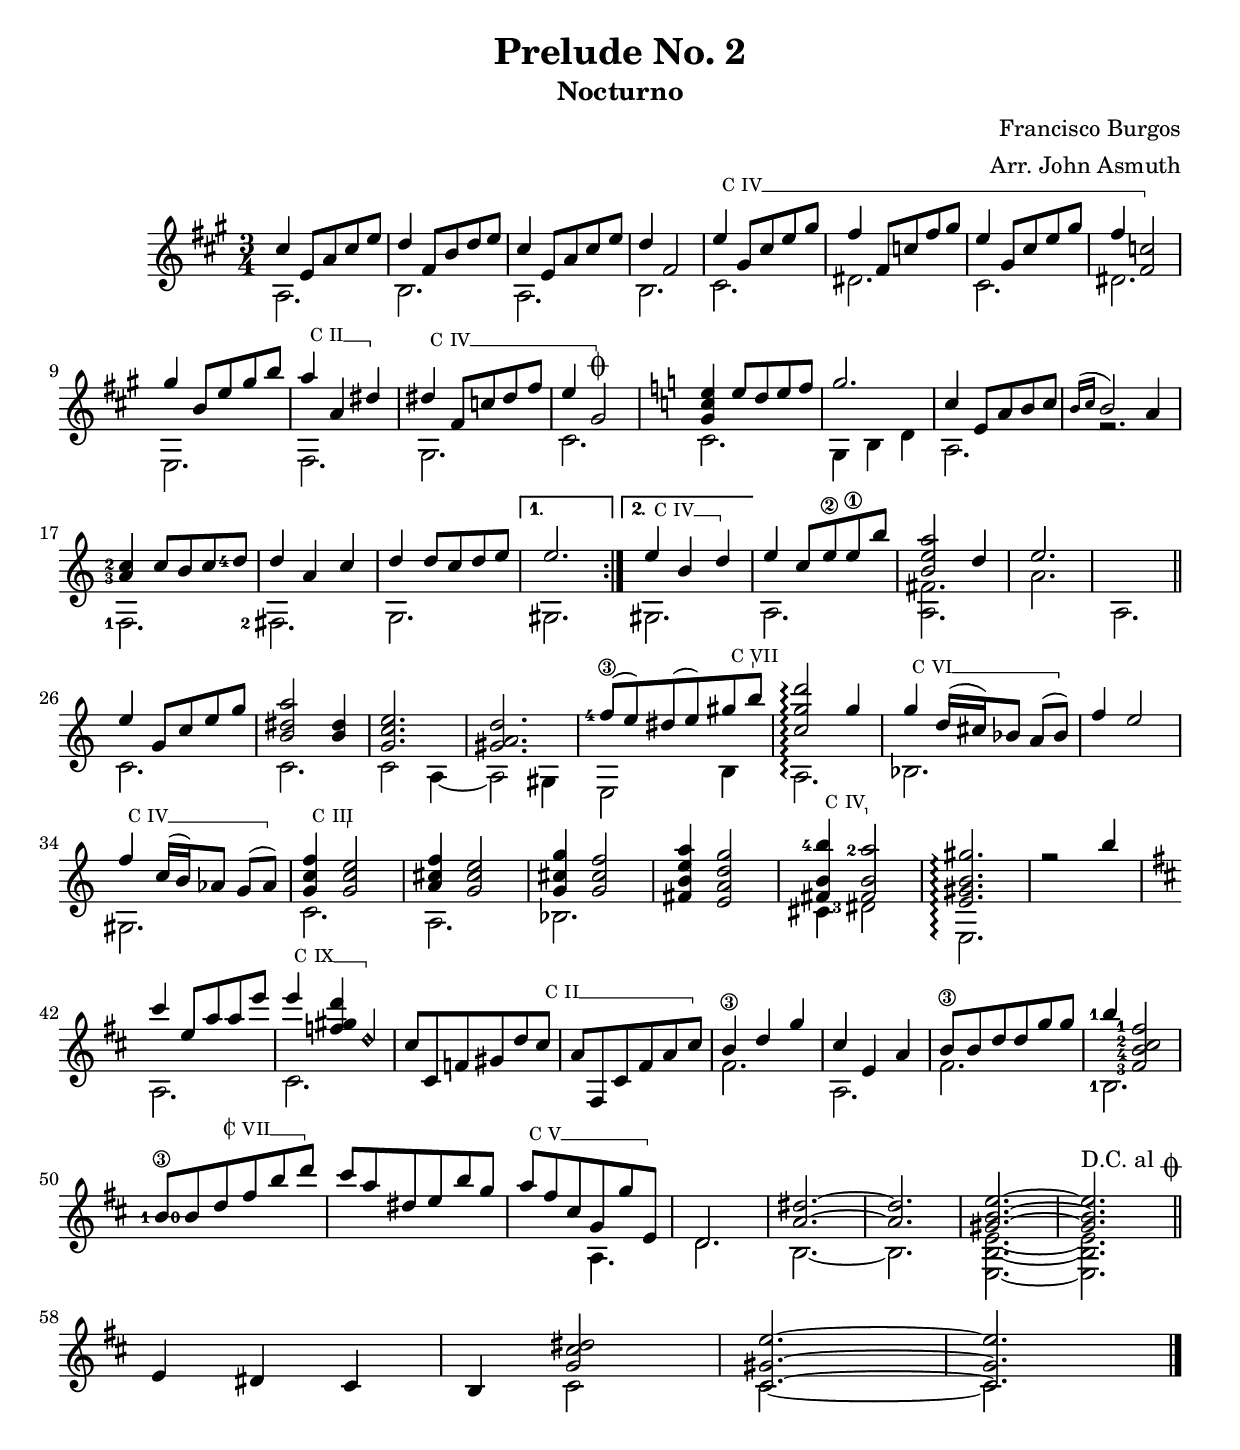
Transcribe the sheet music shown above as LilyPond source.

\version "2.20.0"
\header {
  title = "Prelude No. 2"
  subtitle = "Nocturno"
  composer = "Francisco Burgos"
  arranger = "Arr. John Asmuth"
}

\include "bbarred.ly"
#(define RH rightHandFinger)

\new Staff \with {
  \consists "Span_arpeggio_engraver"
}
<<
  {
    \set Staff.connectArpeggios = ##t
    \time 3/4
    \key a \major
    <<
      \new Voice { \voiceOne
        \set fingeringOrientations = #'(left)
                   
        % A
        \repeat volta 2 {
        cis''4 e'8 a' cis'' e'' | d''4 fis'8 b' d'' e'' | cis''4 e'8 a' cis'' e'' | d''4 fis'2 |
        \fbarre #"IV" { e''4 gis'8 cis'' e'' gis'' | fis''4 fis'8 c'' fis'' gis'' |e''4 gis'8 cis'' e'' gis'' | fis''4 <fis' c''>2 } |
        \break
        
        gis''4 b'8 e'' gis'' b'' | \fbarre #"II" { a''4 a' dis'' } | \fbarre #"IV" { dis''4 fis'8 c'' dis'' fis'' | e''4 gis'2-\coda } |
        
        \key c \major     
        <g' c'' e''>4 e''8 d'' e'' f'' | g''2. | c''4 e'8 a' b' c'' \grace{ b'16( c'' } b'2) a'4 |        
        \break
        
        <a'-3 c''-2>4 c''8 b' c'' <d''-4> | d''4 a' c'' | d''4 d''8 c'' d'' e'' | } \alternative {
          { e''2. |}
          { \fbarre #"IV" { e''4 b' d'' } |}
        } 
        
        e''4 c''8 e''\2 e''\1 b'' | <b' e'' a''>2 d''4 | e''2. | s2. |
        
        \bar "||"
        
        \break
        
        \key c \major
        
        % B
        e''4 g'8 c'' e'' g'' | <b' dis'' a''>2 <b' dis''>4 | <g' c'' e''>2. | <gis' a' d''>2. |
        <f''-4\3>8( e'') dis''( e'') \fbarre #"VII" { gis'' b'' } | <c'' g'' d'''>2\arpeggio g''4 | \fbarre #"VI" { g''4 d''16( cis'') bes'8 a'( bes') } | f''4 e''2 |
        
        \break
        
        \fbarre #"IV" { f''4 c''16( b') aes'8 g'( aes') } | \fbarre #"III" { <g' c'' f''>4 <g' c'' e''>2 } | <a' cis'' f''>4 <g' cis'' e''>2 | <g' cis'' g''>4 <g' cis'' f''>2 |
        <fis' b' e'' a''>4 <e' a' d'' g''>2 | \fbarre #"IV" { <fis' b' b''-4>4 <fis' b' a''-2>2 } | <e' gis' b' gis''>2.\arpeggio | r2 b''4 |
        
        \key  d \major
        
        \break
        
        cis'''4 e''8 a'' a'' e''' | \fbarre #"IX" { e'''4 <f'' gis'' d'''> d''\harmonic }  | cis''8 cis' f' gis' d''  \fbarre #"II" { cis''| a'8 fis cis' fis' a' cis'' }
        <b'\3>4 d'' g'' | cis''4 e' a' | <b'\3>8 b' d'' d'' g'' g'' | <b''-1>4 <fis'-3 b'-4 cis''-2 fis''-1>2 |
        
        \break
        
        <b'-1\3>8 <b'-0> \bbarre #"VII" { d'' fis'' b'' d''' } | cis'''8 a'' dis'' e'' b'' g'' | \fbarre #"V" { a''8 fis'' cis'' g' g'' e' } | d'2. |
        <a' dis''>2.~ | <a' dis''>2. | <gis' b' e''>2.~ | <gis' b' e''>2.-\markup  { D.C. al \musicglyph #"scripts.coda" }|
        
        \bar "||"
        
        \break
        
        e'4 dis' cis' | b4 <g' cis'' dis''>2 | <gis' cis' e''>2.~ | <gis' cis' e''>2. |
        
        \bar "|."
      }
      \new Voice { \voiceTwo
        \set fingeringOrientations = #'(left)
        
        % A
        a2. | b2. | a2. | b2. |
        cis'2. | dis'2. | cis'2. | dis'2. |
      
        e2. | fis2. | gis2. | cis'2. |
        c'2. | g4 b d' | a2. | r2. |
        
        <f-1>2. | <fis-2>2. | g2. | gis2. | gis2. |
        
        a2. | <a fis'>2. | a'2. | a2. 
        
        % B
        c'2. | c'2. | c'2 a4~ | a2 gis4 |
        e2 b4 | a2.\arpeggio | bes2. | s2. |
        
        gis2. | c'2. | a2. | bes2.
        s2. | cis'4 <dis'-3>2 | e2.\arpeggio | s2. |
        
        a2. | cis'2. | s2. | s2. |
        fis'2. | a2. | fis'2. | <b-1>2. |
        
        s2. | s2. | s4. a | d'2. |
        b2.~ | b2. | <e b e'>2.~ | <e b e'>2. |
        
        s2. | s4 cis'2 | <cis'>2.~ | <cis'>2.
        
      }
      \new Voice { \voiceThree
        \set fingeringOrientations = #'(left)
      
      }
      \new Voice { \voiceFour
        \set fingeringOrientations = #'(left)
      
      }
    >>
  }
>>